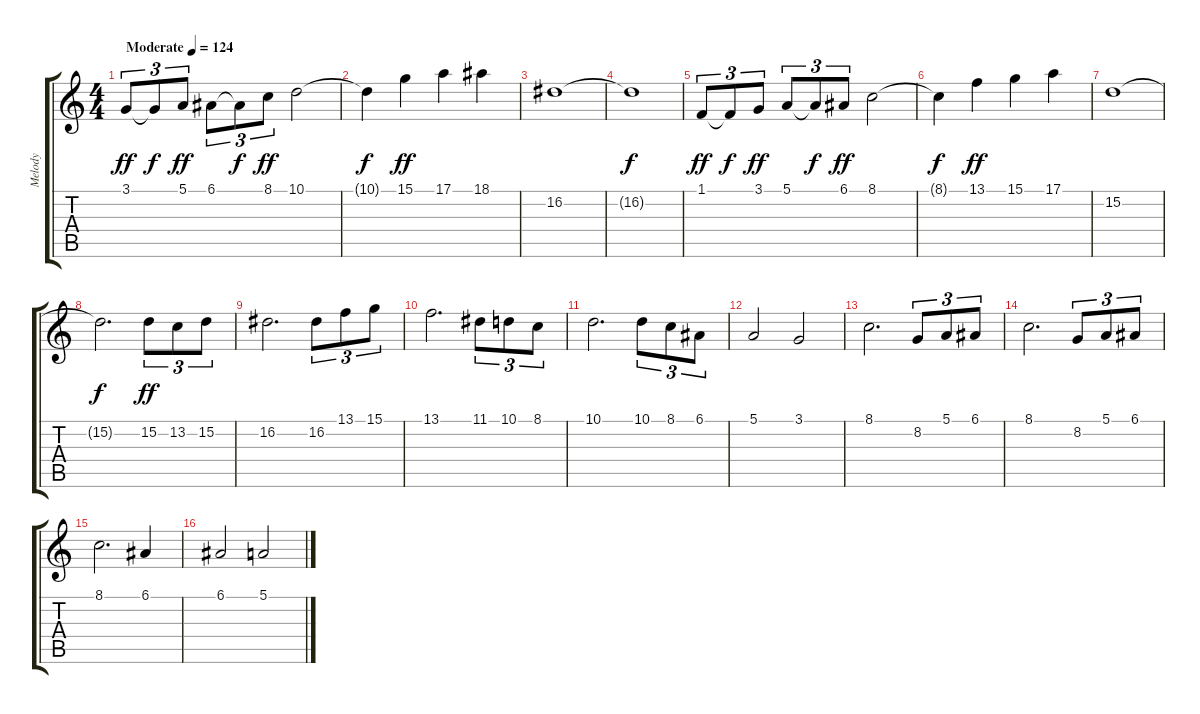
\track ("Melody" "Melody") {instrument lead1square}
\staff {score tabs}
\tuning (E4 B3 G3 D3 A2 E2) {hide}
\ts (4 4)
\tempo (124 "Moderate")
\clef g2
\ks c
3.1.8{tu (3 2) dy ff instrument lead1square} 3.1{t}.8{tu (3 2) dy f} 5.1.8{tu (3 2) dy ff} 6.1.8{tu (3 2)} 6.1{t}.8{tu (3 2) dy f} 8.1.8{tu (3 2) dy ff} 10.1.2 |
10.1{t}.4{dy f} 15.1.4{dy ff} 17.1.4 18.1.4 |
16.2.1 |
16.2{t}.1{dy f} |
1.1.8{tu (3 2) dy ff} 1.1{t}.8{tu (3 2) dy f} 3.1.8{tu (3 2) dy ff} 5.1.8{tu (3 2)} 5.1{t}.8{tu (3 2) dy f} 6.1.8{tu (3 2) dy ff} 8.1.2 |
8.1{t}.4{dy f} 13.1.4{dy ff} 15.1.4 17.1.4 |
15.2.1 |
15.2{t}.2{d dy f} 15.2.8{tu (3 2) dy ff} 13.2.8{tu (3 2)} 15.2.8{tu (3 2)} |
16.2.2{d} 16.2.8{tu (3 2)} 13.1.8{tu (3 2)} 15.1.8{tu (3 2)} |
13.1.2{d} 11.1.8{tu (3 2)} 10.1.8{tu (3 2)} 8.1.8{tu (3 2)} |
10.1.2{d} 10.1.8{tu (3 2)} 8.1.8{tu (3 2)} 6.1.8{tu (3 2)} |
5.1.2 3.1.2 |
8.1.2{d} 8.2.8{tu (3 2)} 5.1.8{tu (3 2)} 6.1.8{tu (3 2)} |
8.1.2{d} 8.2.8{tu (3 2)} 5.1.8{tu (3 2)} 6.1.8{tu (3 2)} |
8.1.2{d} 6.1.4 |
6.1.2 5.1.2
